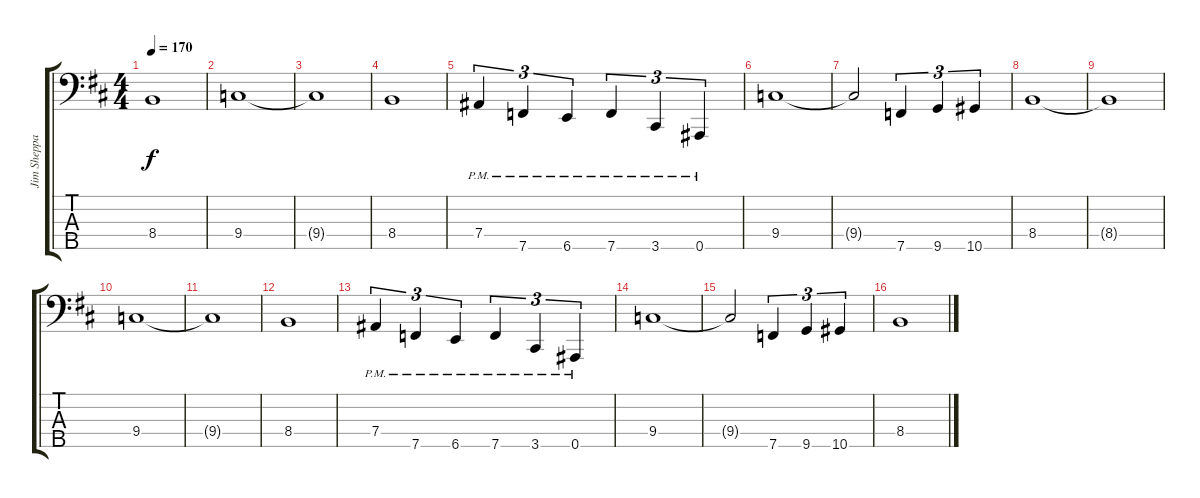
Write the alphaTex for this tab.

\track ("Jim Sheppard" "Jim Sheppa") {instrument electricbasspick}
\staff {score tabs}
\tuning (Gb2 Db2 Ab1 Eb1 Bb0) {hide}
\ts (4 4)
\tempo 170
\clef f4
\ks d
8.4{t}.1{dy f} |
9.4.1 |
9.4{t}.1 |
8.4.1 |
7.4{pm}.4{tu (3 2)} 7.5{pm}.4{tu (3 2)} 6.5{pm}.4{tu (3 2)} 7.5{pm}.4{tu (3 2)} 3.5{pm}.4{tu (3 2)} 0.5{pm}.4{tu (3 2)} |
9.4.1 |
9.4{t}.2 7.5.4{tu (3 2)} 9.5.4{tu (3 2)} 10.5.4{tu (3 2)} |
8.4.1 |
8.4{t}.1 |
9.4.1 |
9.4{t}.1 |
8.4.1 |
7.4{pm}.4{tu (3 2)} 7.5{pm}.4{tu (3 2)} 6.5{pm}.4{tu (3 2)} 7.5{pm}.4{tu (3 2)} 3.5{pm}.4{tu (3 2)} 0.5{pm}.4{tu (3 2)} |
9.4.1 |
9.4{t}.2 7.5.4{tu (3 2)} 9.5.4{tu (3 2)} 10.5.4{tu (3 2)} |
8.4.1
